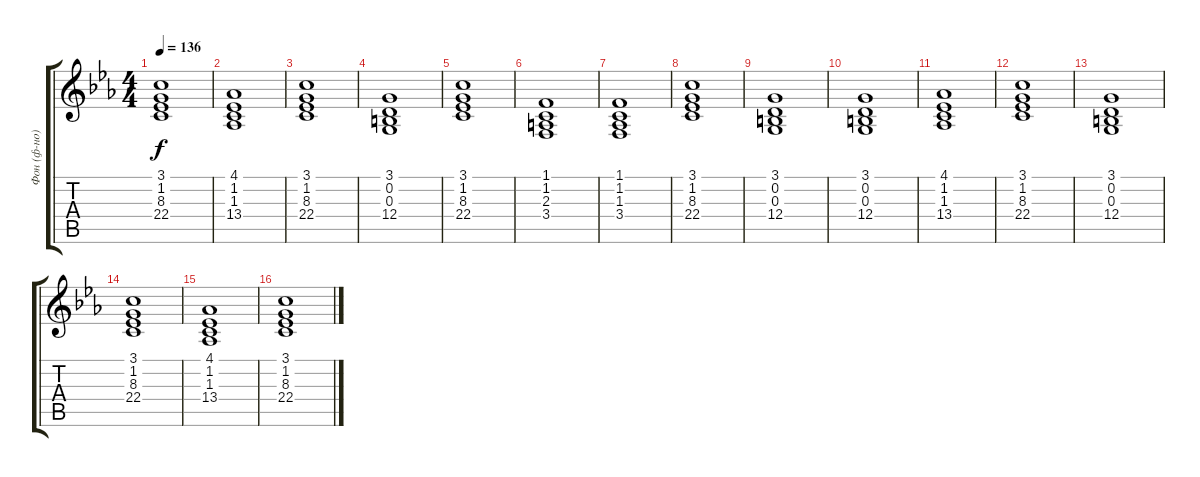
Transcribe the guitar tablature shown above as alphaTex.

\track ("Фон (ф-но)" "Фон (ф-но)") {instrument electricpiano1}
\staff {score tabs}
\tuning (E4 B3 G3 D3 A2 E2) {hide}
\ts (4 4)
\tempo 136
\clef g2
\ks cminor
(3.1 1.2 8.3 22.4).1{dy f} |
(4.1 1.2 1.3 13.4).1 |
(3.1 1.2 8.3 22.4).1 |
(3.1 0.2 0.3 12.4).1 |
(3.1 1.2 8.3 22.4).1 |
(1.1 1.2 2.3 3.4).1 |
(1.1 1.2 1.3 3.4).1 |
(3.1 1.2 8.3 22.4).1 |
(3.1 0.2 0.3 12.4).1 |
(3.1 0.2 0.3 12.4).1 |
(4.1 1.2 1.3 13.4).1 |
(3.1 1.2 8.3 22.4).1 |
(3.1 0.2 0.3 12.4).1 |
(3.1 1.2 8.3 22.4).1 |
(4.1 1.2 1.3 13.4).1 |
(3.1 1.2 8.3 22.4).1
